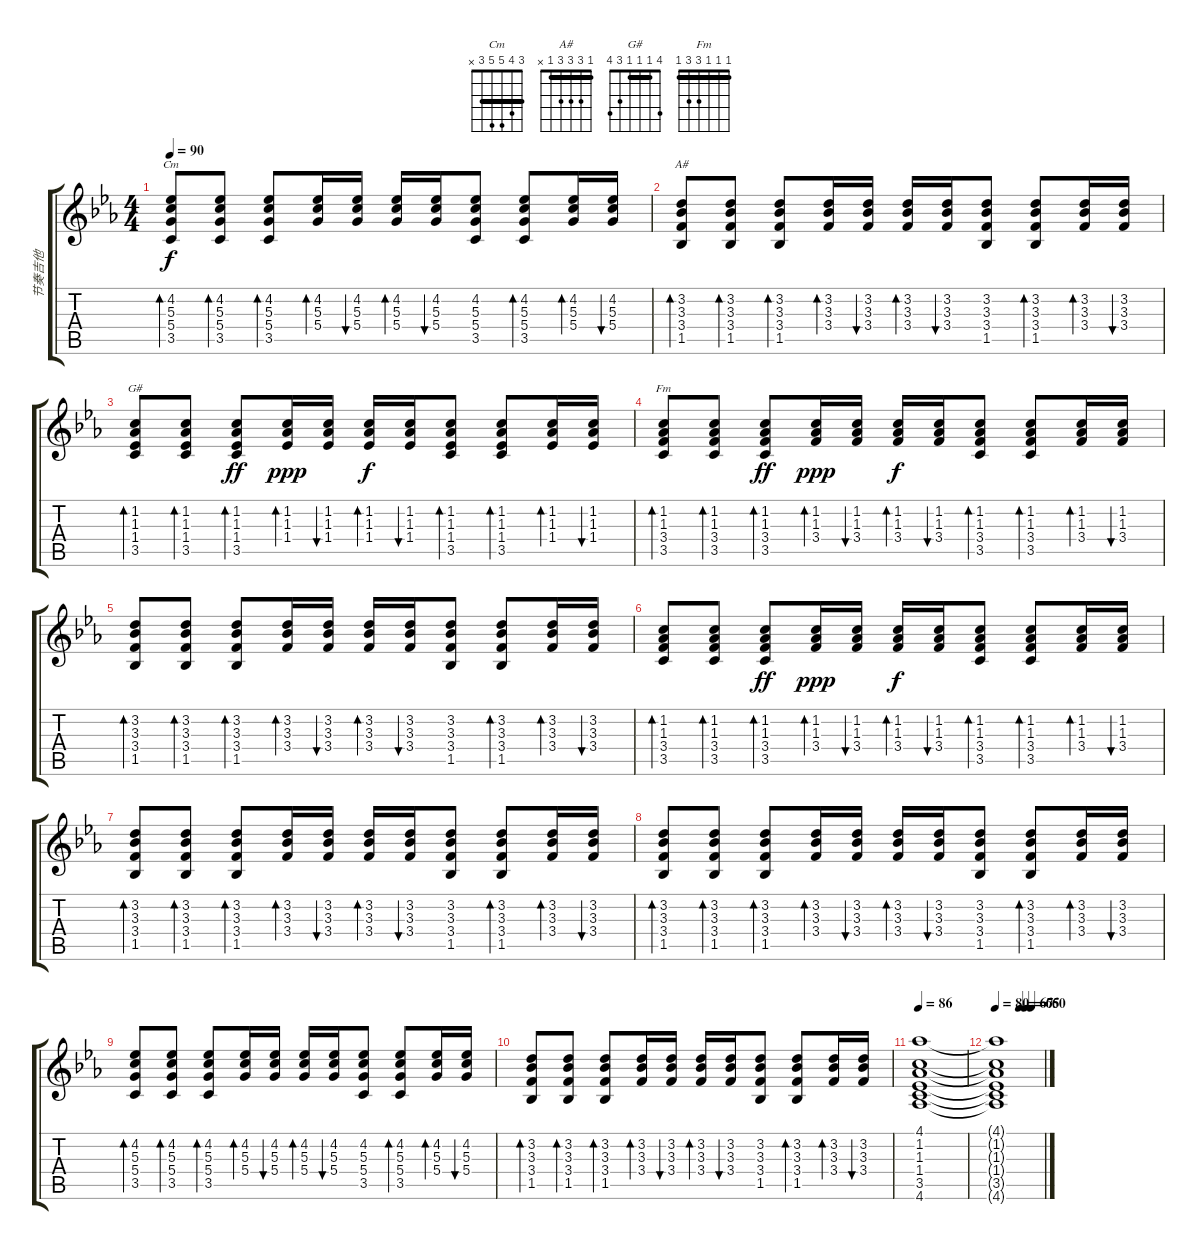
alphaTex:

\track ("节奏吉他" "节奏吉他") {instrument acousticguitarsteel}
\staff {score tabs}
\tuning (E4 B3 G3 D3 A2 E2) {hide}
\chord ("Cm" 3 4 5 5 3 x) {barre 3}
\chord ("A#" 1 3 3 3 1 x) {barre 1}
\chord ("G#" 4 1 1 1 3 4) {barre 1}
\chord ("Fm" 1 1 1 3 3 1) {barre 1}
\ts (4 4)
\tempo 90
\clef g2
\ks eb
(4.2 5.3 5.4 3.5).8{bd 60 ch "Cm" dy f} (4.2 5.3 5.4 3.5).8{bd 60} (4.2 5.3 5.4 3.5).8{bd 60} (4.2 5.3 5.4).16{bd 60} (4.2 5.3 5.4).16{bu 60} (4.2 5.3 5.4).16{bd 60} (4.2 5.3 5.4).16{bu 60} (4.2 5.3 5.4 3.5).8 (4.2 5.3 5.4 3.5).8{bd 60} (4.2 5.3 5.4).16{bd 60} (4.2 5.3 5.4).16{bu 60} |
(3.2 3.3 3.4 1.5).8{bd 60 ch "A#"} (3.2 3.3 3.4 1.5).8{bd 60} (3.2 3.3 3.4 1.5).8{bd 60} (3.2 3.3 3.4).16{bd 60} (3.2 3.3 3.4).16{bu 60} (3.2 3.3 3.4).16{bd 60} (3.2 3.3 3.4).16{bu 60} (3.2 3.3 3.4 1.5).8 (3.2 3.3 3.4 1.5).8{bd 60} (3.2 3.3 3.4).16{bd 60} (3.2 3.3 3.4).16{bu 60} |
(1.2 1.3 1.4 3.5).8{bd 60 ch "G#"} (1.2 1.3 1.4 3.5).8{bd 60} (1.2 1.3 1.4 3.5).8{bd 60 dy ff} (1.2 1.3 1.4).16{bd 60 dy ppp} (1.2 1.3 1.4).16{bu 60} (1.2 1.3 1.4).16{bd 60 dy f} (1.2 1.3 1.4).16{bu 60} (1.2 1.3 1.4 3.5).8{bd 60} (1.2 1.3 1.4 3.5).8{bd 60} (1.2 1.3 1.4).16{bd 60} (1.2 1.3 1.4).16{bu 60} |
(1.2 1.3 3.4 3.5).8{bd 60 ch "Fm"} (1.2 1.3 3.4 3.5).8{bd 60} (1.2 1.3 3.4 3.5).8{bd 60 dy ff} (1.2 1.3 3.4).16{bd 60 dy ppp} (1.2 1.3 3.4).16{bu 60} (1.2 1.3 3.4).16{bd 60 dy f} (1.2 1.3 3.4).16{bu 60} (1.2 1.3 3.4 3.5).8{bd 60} (1.2 1.3 3.4 3.5).8{bd 60} (1.2 1.3 3.4).16{bd 60} (1.2 1.3 3.4).16{bu 60} |
(3.2 3.3 3.4 1.5).8{bd 60} (3.2 3.3 3.4 1.5).8{bd 60} (3.2 3.3 3.4 1.5).8{bd 60} (3.2 3.3 3.4).16{bd 60} (3.2 3.3 3.4).16{bu 60} (3.2 3.3 3.4).16{bd 60} (3.2 3.3 3.4).16{bu 60} (3.2 3.3 3.4 1.5).8 (3.2 3.3 3.4 1.5).8{bd 60} (3.2 3.3 3.4).16{bd 60} (3.2 3.3 3.4).16{bu 60} |
(1.2 1.3 3.4 3.5).8{bd 60} (1.2 1.3 3.4 3.5).8{bd 60} (1.2 1.3 3.4 3.5).8{bd 60 dy ff} (1.2 1.3 3.4).16{bd 60 dy ppp} (1.2 1.3 3.4).16{bu 60} (1.2 1.3 3.4).16{bd 60 dy f} (1.2 1.3 3.4).16{bu 60} (1.2 1.3 3.4 3.5).8{bd 60} (1.2 1.3 3.4 3.5).8{bd 60} (1.2 1.3 3.4).16{bd 60} (1.2 1.3 3.4).16{bu 60} |
(3.2 3.3 3.4 1.5).8{bd 60} (3.2 3.3 3.4 1.5).8{bd 60} (3.2 3.3 3.4 1.5).8{bd 60} (3.2 3.3 3.4).16{bd 60} (3.2 3.3 3.4).16{bu 60} (3.2 3.3 3.4).16{bd 60} (3.2 3.3 3.4).16{bu 60} (3.2 3.3 3.4 1.5).8 (3.2 3.3 3.4 1.5).8{bd 60} (3.2 3.3 3.4).16{bd 60} (3.2 3.3 3.4).16{bu 60} |
(3.2 3.3 3.4 1.5).8{bd 60} (3.2 3.3 3.4 1.5).8{bd 60} (3.2 3.3 3.4 1.5).8{bd 60} (3.2 3.3 3.4).16{bd 60} (3.2 3.3 3.4).16{bu 60} (3.2 3.3 3.4).16{bd 60} (3.2 3.3 3.4).16{bu 60} (3.2 3.3 3.4 1.5).8 (3.2 3.3 3.4 1.5).8{bd 60} (3.2 3.3 3.4).16{bd 60} (3.2 3.3 3.4).16{bu 60} |
(4.2 5.3 5.4 3.5).8{bd 60} (4.2 5.3 5.4 3.5).8{bd 60} (4.2 5.3 5.4 3.5).8{bd 60} (4.2 5.3 5.4).16{bd 60} (4.2 5.3 5.4).16{bu 60} (4.2 5.3 5.4).16{bd 60} (4.2 5.3 5.4).16{bu 60} (4.2 5.3 5.4 3.5).8 (4.2 5.3 5.4 3.5).8{bd 60} (4.2 5.3 5.4).16{bd 60} (4.2 5.3 5.4).16{bu 60} |
(3.2 3.3 3.4 1.5).8{bd 60} (3.2 3.3 3.4 1.5).8{bd 60} (3.2 3.3 3.4 1.5).8{bd 60} (3.2 3.3 3.4).16{bd 60} (3.2 3.3 3.4).16{bu 60} (3.2 3.3 3.4).16{bd 60} (3.2 3.3 3.4).16{bu 60} (3.2 3.3 3.4 1.5).8 (3.2 3.3 3.4 1.5).8{bd 60} (3.2 3.3 3.4).16{bd 60} (3.2 3.3 3.4).16{bu 60} |
\tempo 86
(4.1 1.2 1.3 1.4 3.5 4.6).1 |
\tempo 80
\tempo (67 0.5)
\tempo (65 0.625)
\tempo (60 0.75)
(4.1{t} 1.2{t} 1.3{t} 1.4{t} 3.5{t} 4.6{t}).1
